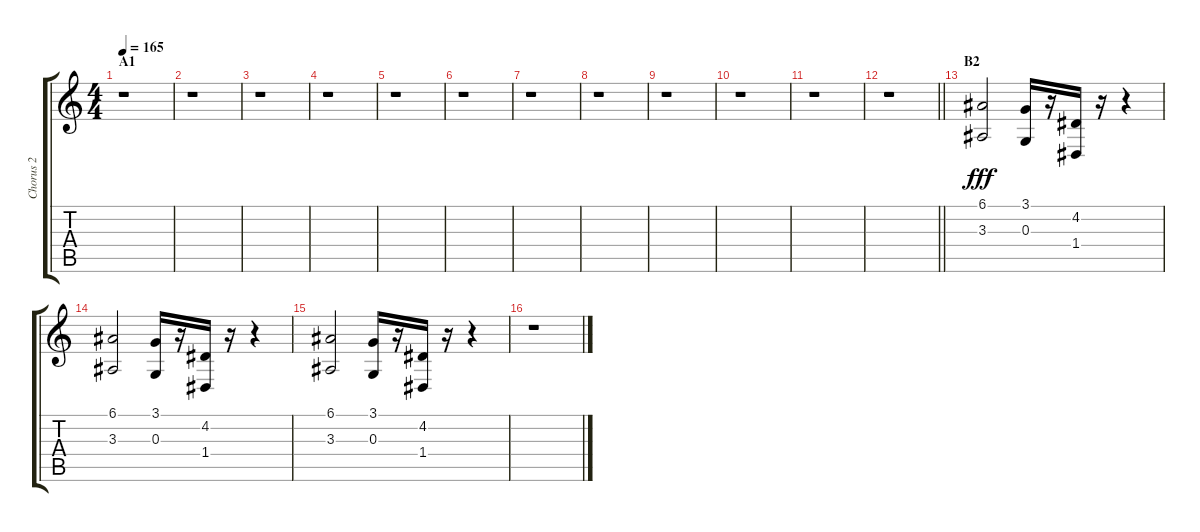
\track ("Chorus 2" "Chorus 2") {instrument choiraahs}
\staff {score tabs}
\tuning (E4 B3 G3 D3 A2 E2) {hide}
\ts (4 4)
\section ("" "A1")
\tempo 165
\clef g2
\ks c
r.1{dy fff} |
r.1 |
r.1 |
r.1 |
r.1 |
r.1 |
r.1 |
r.1 |
r.1 |
r.1 |
r.1 |
\barLineRight lightlight
r.1 |
\section ("" "B2")
(6.1 3.3).2 (3.1 0.3).16 r.16 (4.2 1.4).16 r.16 r.4 |
(6.1 3.3).2 (3.1 0.3).16 r.16 (4.2 1.4).16 r.16 r.4 |
(6.1 3.3).2 (3.1 0.3).16 r.16 (4.2 1.4).16 r.16 r.4 |
r.1
